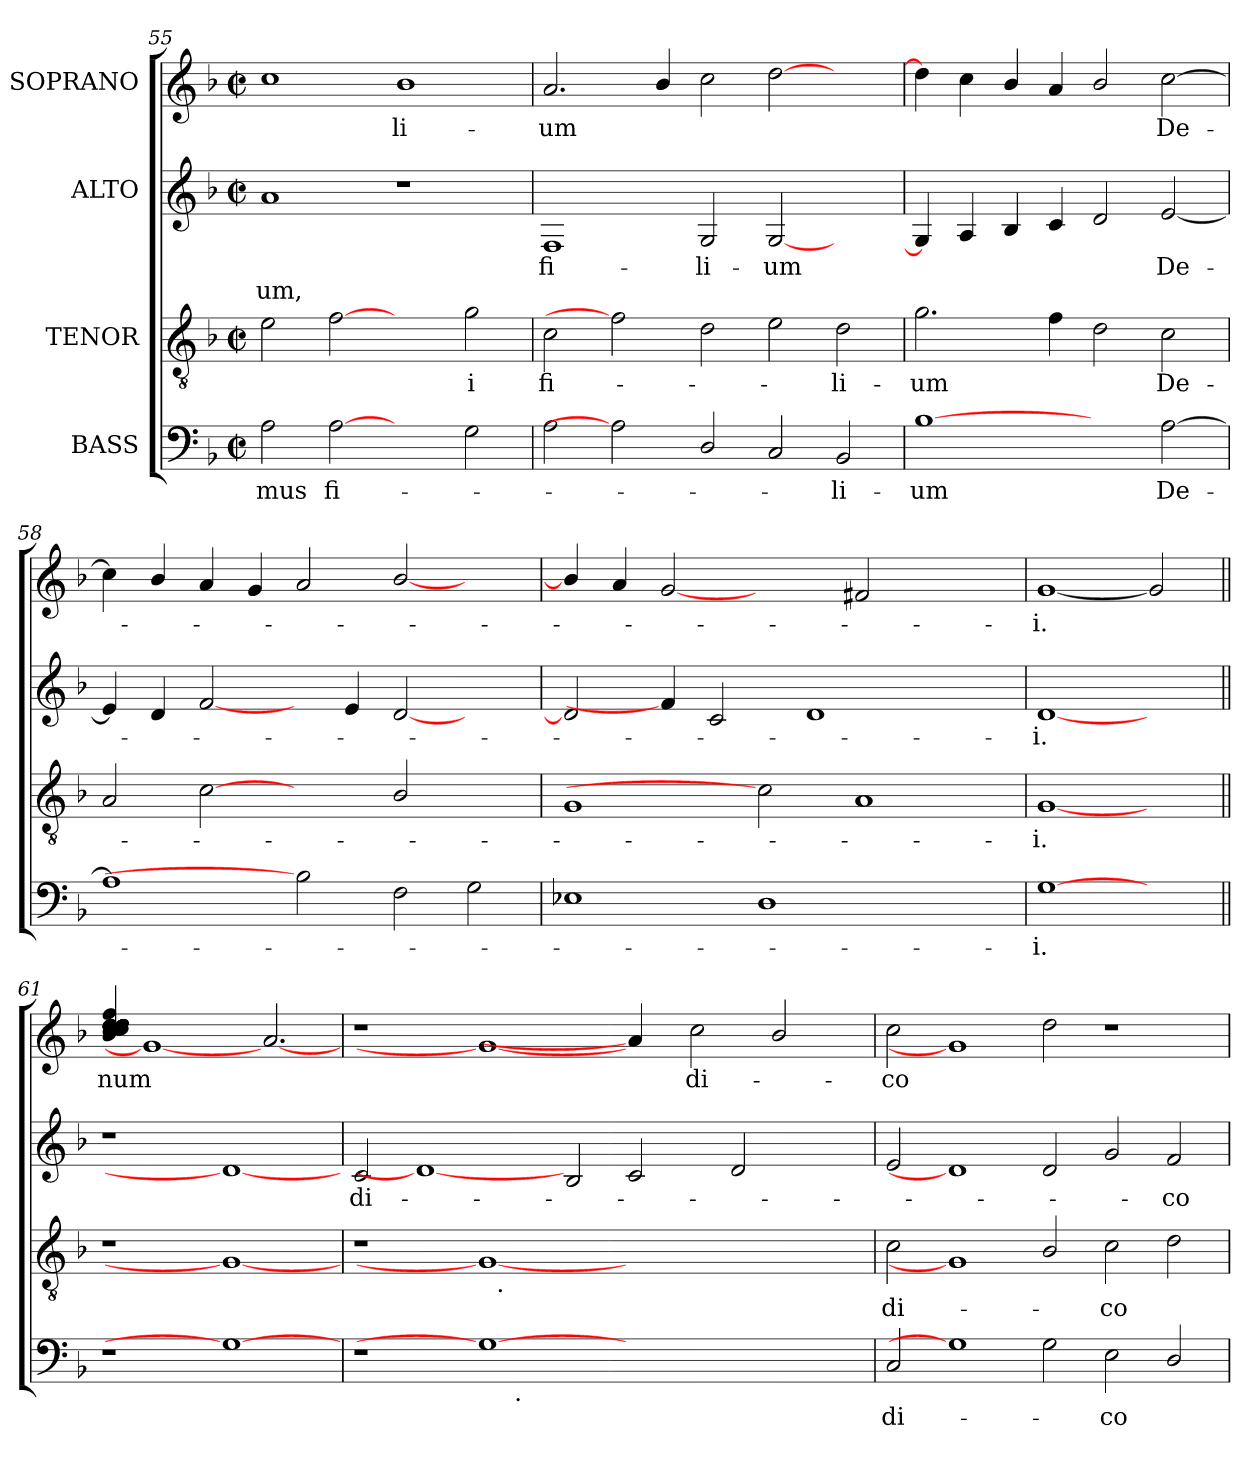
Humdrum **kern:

**kern	**text	**kern	**text	**kern	**text	**text	**kern	**text
*part4	*part4	*part3	*part3	*part2	*part2	*part2	*part1	*part1
*staff4	*staff4	*staff3	*staff3	*staff2	*staff2	*staff2	*staff1	*staff1
*I"BASS	*	*I"TENOR	*	*I"ALTO	*	*	*I"SOPRANO	*
*clefF4	*	*clefGv2	*	*clefG2	*	*	*clefG2	*
*k[b-]	*	*k[b-]	*	*k[b-]	*	*	*k[b-]	*
*F:	*	*F:	*	*F:	*	*	*F:	*
*M2/2	*	*M2/2	*	*M2/2	*	*	*M2/2	*
*met(c|)	*	*met(c|)	*	*met(c|)	*	*	*met(c|)	*
=55	=55	=55	=55	=55	=55	=55	=55	=55
!	!LO:LY:b	!	!	!	!	!LO:LY:b	!	!
2A\	-mus	2e\	.	1a	.	-um,	1cc	.
!	!LO:LY:b	!	!	!	!	!	!	!
[2A	fi-	[2f	.	.	.	.	.	.
!	!	!	!	!	!	!	!	!LO:LY:b
2ryy	.	2ryy	.	1r	.	.	1b-	-li-
!	!	!	!LO:LY:b	!	!	!	!	!
2G\	.	2g\	-i	.	.	.	.	.
!!LO:LB:g=z
=56	=56	=56	=56	=56	=56	=56	=56	=56
!	!	!	!LO:LY:b	!	!LO:LY:b	!	!	!LO:LY:b
2A\	.	2c\	fi-	1F	-fi-	.	2.a/	-um
2A]	.	2f]	.	.	.	.	.	.
.	.	.	.	.	.	.	4b-/	.
!	!	!	!	!	!LO:LY:b	!	!	!
2D/	.	2d\	.	2G/	-li-	.	2cc\	.
!	!	!	!	!	!LO:LY:b	!	!	!
2C/	.	2e\	.	[<2G/	-um	.	[>2dd\	.
!	!LO:LY:b	!	!LO:LY:b	!	!	!	!	!
2BB-/	-li-	2d\	-li-	2ryy	.	.	2ryy	.
=57	=57	=57	=57	=57	=57	=57	=57	=57
!	!LO:LY:b	!	!LO:LY:b	!	!	!	!	!
[1B-	-um	2.g\	-um	4G/]	.	.	4dd\]	.
.	.	.	.	4A/	.	.	4cc\	.
.	.	.	.	4B-/	.	.	4b-/	.
.	.	4f\	.	4c/	.	.	4a/	.
2ryy	.	2d\	.	2d/	.	.	2b-/	.
!	!LO:LY:b	!	!LO:LY:b	!	!LO:LY:b	!	!	!LO:LY:b
[>2A\	De-	2c\	De-	[<2e/	De-	.	[>2cc\	De-
=58	=58	=58	=58	=58	=58	=58	=58	=58
1A]	.	2A/	.	4e/]	.	.	4cc\]	.
.	.	.	.	4d/	.	.	4b-/	.
.	.	[2c	.	[2f/	.	.	4a/	.
.	.	.	.	.	.	.	4g/	.
2B-]	.	2ryy	.	4ryy	.	.	2a/	.
.	.	.	.	4e/	.	.	.	.
2F\	.	2B-/	.	[>2d/	.	.	[>2b-/	.
2G\	.	2ryy	.	2ryy	.	.	2ryy	.
!!LO:PB:g=z
=59	=59	=59	=59	=59	=59	=59	=59	=59
1E-	.	1G	.	2d/]	.	.	4b-/]	.
.	.	.	.	.	.	.	4a/	.
.	.	.	.	4f/]	.	.	[2g	.
.	.	.	.	2c/	.	.	.	.
1D	.	2c]	.	.	.	.	2ryy	.
.	.	.	.	1d	.	.	.	.
.	.	1A	.	.	.	.	2f#/	.
2ryy	.	.	.	.	.	.	2ryy	.
.	.	.	.	4ryy	.	.	.	.
=60	=60	=60	=60	=60	=60	=60	=60	=60
!	!LO:LY:b:rj	!	!LO:LY:b:rj	!	!LO:LY:b:rj	!	!	!LO:LY:b:rj
[1G	-i.	[1G	-i.	[1d	-i.	.	[1g	-i.
2ryy	.	2ryy	.	2ryy	.	.	2g]	.
=61||	=61||	=61||	=61||	=61||	=61||	=61||	=61||	=61||
!	!	!	!	!	!	!	!LO:N:n=1:head=solid	!
!	!	!	!	!	!	!	!LO:N:n=2:head=solid	!
!	!	!	!	!	!	!	!LO:N:n=3:head=solid	!
!	!	!	!	!	!	!	!LO:N:n=4:head=solid	!
!	!	!	!	!	!	!	!LO:N:n=5:head=solid	!
!	!	!	!	!	!	!	!LO:N:n=6:head=solid	!
!	!	!	!	!	!	!	!LO:N:n=7:head=solid	!
!	!	!	!	!	!	!	!LO:N:n=8:head=solid	!
!	!	!	!	!	!	!	!LO:N:n=9:head=solid	!
!	!	!	!	!	!	!	!LO:N:n=10:head=solid	!
!	!	!	!	!	!	!	!LO:N:n=11:head=solid	!
!	!	!	!	!	!	!	!LO:N:n=12:head=solid	!LO:LY:b
1r	.	1r	.	1r	.	.	4b-/ 4cc/ 4cc/ 4dd/ 4dd/ 4dd/ 4dd/ 4dd/ 4dd/ 4dd/ 4dd/ 4ff/	-num
.	.	.	.	.	.	.	1g_	.
1G_	.	1G_	.	1d_	.	.	.	.
.	.	.	.	.	.	.	[2.a	.
!!LO:LB:g=z
=62	=62	=62	=62	=62	=62	=62	=62	=62
!	!	!	!	!	!LO:LY:b	!	!	!
*^	*	*^	*	*	*	*	*	*
1r	1ryy	.	1r	1ryy	.	2c/	di-	.	1r	.
.	.	.	.	.	.	1d_	.	.	.	.
1G_	8ryy	.	1G_	16ryy	.	.	.	.	1g_	.
!	!	!	!	!LO:TX:b:t=.	!	!	!	!	!	!
.	.	.	.	1ryy	.	.	.	.	.	.
!	!LO:TX:b:t=.	!	!	!	!	!	!	!	!	!
.	1ryy	.	.	.	.	.	.	.	.	.
.	.	.	.	.	.	2B-/	.	.	.	.
1ryy	.	.	1ryy	.	.	2c/	.	.	4a]	.
.	.	.	.	1ryy	.	.	.	.	.	.
.	1ryy	.	.	.	.	.	.	.	.	.
!	!	!	!	!	!	!	!	!	!	!LO:LY:b
.	.	.	.	.	.	.	.	.	2cc\	di-
.	.	.	.	.	.	2d/	.	.	.	.
.	.	.	.	.	.	.	.	.	2b-/	.
4ryy	.	.	4ryy	.	.	4ryy	.	.	.	.
.	.	.	.	8.ryy	.	.	.	.	.	.
.	8ryy	.	.	.	.	.	.	.	.	.
=63	=63	=63	=63	=63	=63	=63	=63	=63	=63	=63
!	!	!LO:LY:b	!	!	!LO:LY:b	!	!	!	!	!LO:LY:b
*v	*v	*	*	*	*	*	*	*	*	*
*	*	*v	*v	*	*	*	*	*	*
2C/	di-	2c\	di-	2e/	.	.	2cc\	-co
1G]	.	1G]	.	1d]	.	.	1g]	.
2G\	.	2B-/	.	2d/	.	.	2dd\	.
!	!LO:LY:b	!	!LO:LY:b	!	!	!	!	!
2E\	-co	2c\	-co	2g/	.	.	1r	.
!	!	!	!	!	!LO:LY:b	!	!	!
2D/	.	2d\	.	2f/	-co	.	.	.
=	=	=	=	=	=	=	=	=
*-	*-	*-	*-	*-	*-	*-	*-	*-
